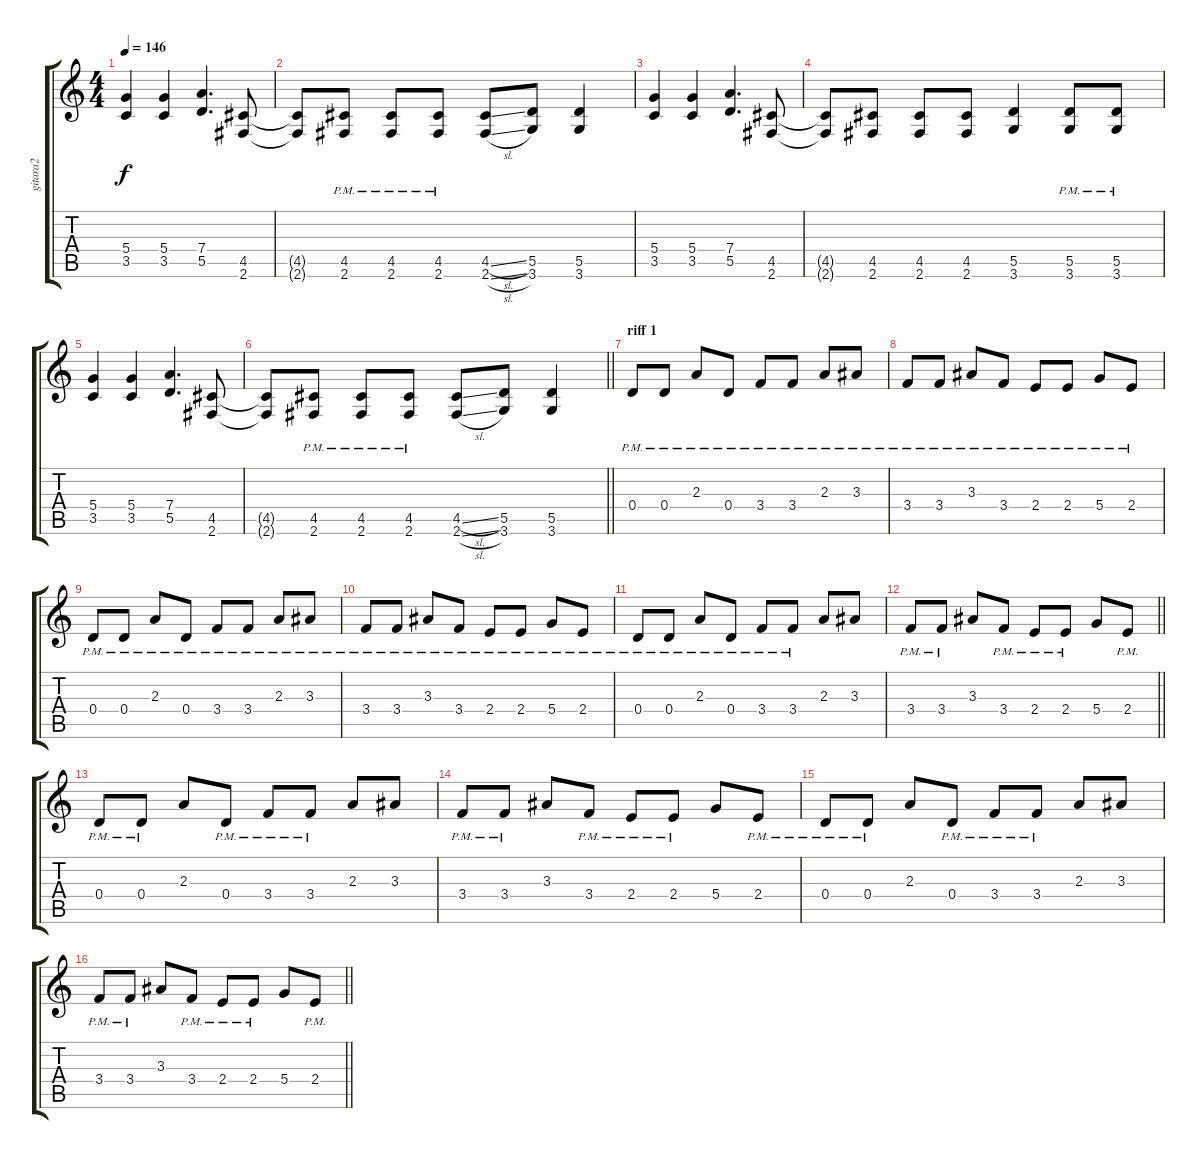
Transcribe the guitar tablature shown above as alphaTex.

\track ("gitara2" "gitara2") {instrument distortionguitar}
\staff {score tabs}
\tuning (E4 B3 G3 D3 A2 E2) {hide}
\ts (4 4)
\tempo 146
\clef g2
\ks c
(5.4 3.5).4{dy f} (5.4 3.5).4 (7.4 5.5).4{d} (4.5 2.6).8 |
(4.5{t} 2.6{t}).8 (4.5{pm} 2.6{pm}).8 (4.5{pm} 2.6{pm}).8 (4.5{pm} 2.6{pm}).8 (4.5{sl} 2.6{sl}).8 (5.5 3.6).8 (5.5 3.6).4 |
(5.4 3.5).4 (5.4 3.5).4 (7.4 5.5).4{d} (4.5 2.6).8 |
(4.5{t} 2.6{t}).8 (4.5 2.6).8 (4.5 2.6).8 (4.5 2.6).8 (5.5 3.6).4 (5.5{pm} 3.6{pm}).8 (5.5{pm} 3.6{pm}).8 |
(5.4 3.5).4 (5.4 3.5).4 (7.4 5.5).4{d} (4.5 2.6).8 |
\barLineRight lightlight
(4.5{t} 2.6{t}).8 (4.5{pm} 2.6{pm}).8 (4.5{pm} 2.6{pm}).8 (4.5{pm} 2.6{pm}).8 (4.5{sl} 2.6{sl}).8 (5.5 3.6).8 (5.5 3.6).4 |
\section ("" "riff 1")
0.4{pm}.8 0.4{pm}.8 2.3{pm}.8 0.4{pm}.8 3.4{pm}.8 3.4{pm}.8 2.3{pm}.8 3.3{pm}.8 |
3.4{pm}.8 3.4{pm}.8 3.3{pm}.8 3.4{pm}.8 2.4{pm}.8 2.4{pm}.8 5.4{pm}.8 2.4{pm}.8 |
0.4{pm}.8 0.4{pm}.8 2.3{pm}.8 0.4{pm}.8 3.4{pm}.8 3.4{pm}.8 2.3{pm}.8 3.3{pm}.8 |
3.4{pm}.8 3.4{pm}.8 3.3{pm}.8 3.4{pm}.8 2.4{pm}.8 2.4{pm}.8 5.4{pm}.8 2.4{pm}.8 |
0.4{pm}.8 0.4{pm}.8 2.3{pm}.8 0.4{pm}.8 3.4{pm}.8 3.4{pm}.8 2.3.8 3.3.8 |
\barLineRight lightlight
3.4{pm}.8 3.4{pm}.8 3.3.8 3.4{pm}.8 2.4{pm}.8 2.4{pm}.8 5.4.8 2.4{pm}.8 |
0.4{pm}.8 0.4{pm}.8 2.3.8 0.4{pm}.8 3.4{pm}.8 3.4{pm}.8 2.3.8 3.3.8 |
3.4{pm}.8 3.4{pm}.8 3.3.8 3.4{pm}.8 2.4{pm}.8 2.4{pm}.8 5.4.8 2.4{pm}.8 |
0.4{pm}.8 0.4{pm}.8 2.3.8 0.4{pm}.8 3.4{pm}.8 3.4{pm}.8 2.3.8 3.3.8 |
\barLineRight lightlight
3.4{pm}.8 3.4{pm}.8 3.3.8 3.4{pm}.8 2.4{pm}.8 2.4{pm}.8 5.4.8 2.4{pm}.8
